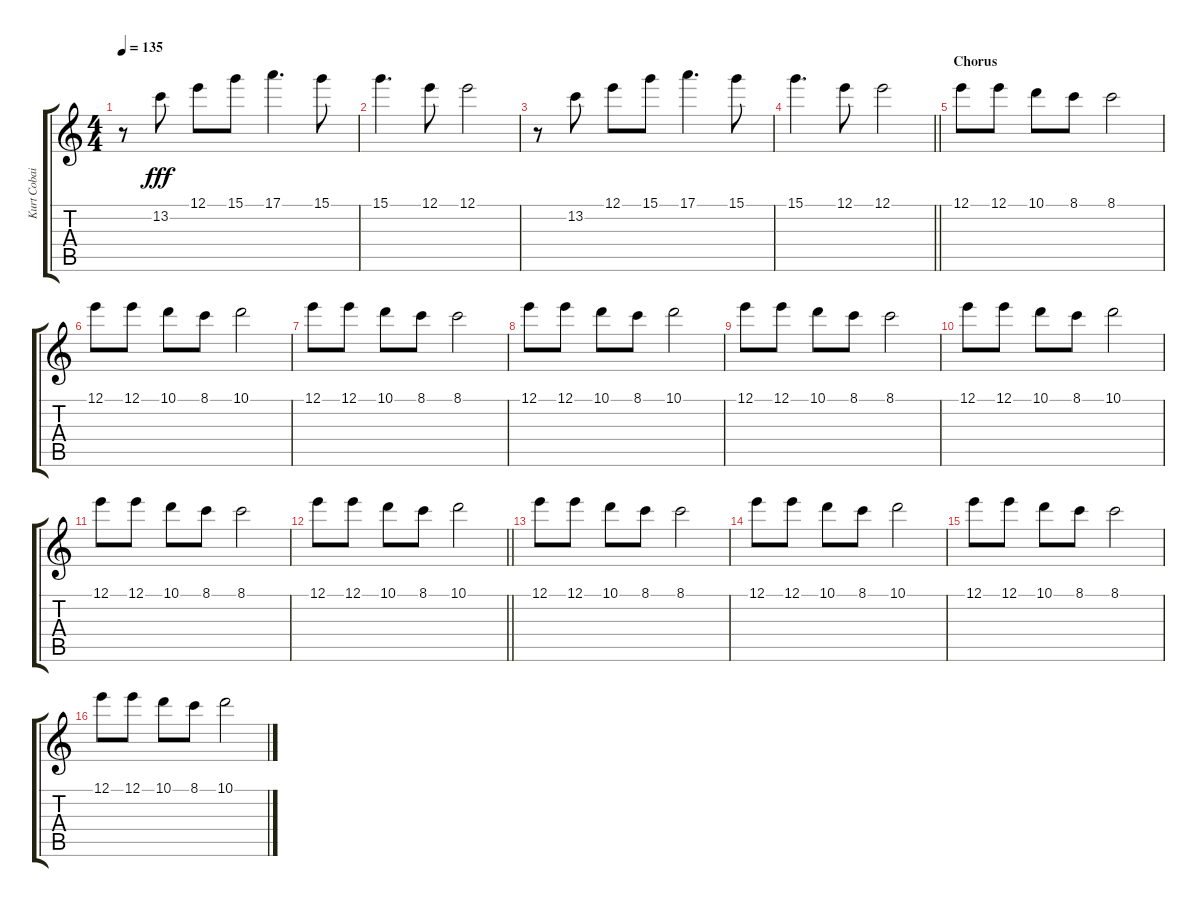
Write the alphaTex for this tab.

\track ("Kurt Cobain - Back Vocal" "Kurt Cobai") {instrument overdrivenguitar}
\staff {score tabs}
\tuning (E4 B3 G3 D3 A2 E2) {hide}
\ts (4 4)
\tempo 135
\clef g2
\ks c
r.8{dy fff} 13.2.8 12.1.8 15.1.8 17.1.4{d} 15.1.8 |
15.1.4{d} 12.1.8 12.1.2 |
r.8 13.2.8 12.1.8 15.1.8 17.1.4{d} 15.1.8 |
\barLineRight lightlight
15.1.4{d} 12.1.8 12.1.2 |
\section ("" "Chorus")
12.1.8 12.1.8 10.1.8 8.1.8 8.1.2 |
12.1.8 12.1.8 10.1.8 8.1.8 10.1.2 |
12.1.8 12.1.8 10.1.8 8.1.8 8.1.2 |
12.1.8 12.1.8 10.1.8 8.1.8 10.1.2 |
12.1.8 12.1.8 10.1.8 8.1.8 8.1.2 |
12.1.8 12.1.8 10.1.8 8.1.8 10.1.2 |
12.1.8 12.1.8 10.1.8 8.1.8 8.1.2 |
\barLineRight lightlight
12.1.8 12.1.8 10.1.8 8.1.8 10.1.2 |
12.1.8 12.1.8 10.1.8 8.1.8 8.1.2 |
12.1.8 12.1.8 10.1.8 8.1.8 10.1.2 |
12.1.8 12.1.8 10.1.8 8.1.8 8.1.2 |
12.1.8 12.1.8 10.1.8 8.1.8 10.1.2
